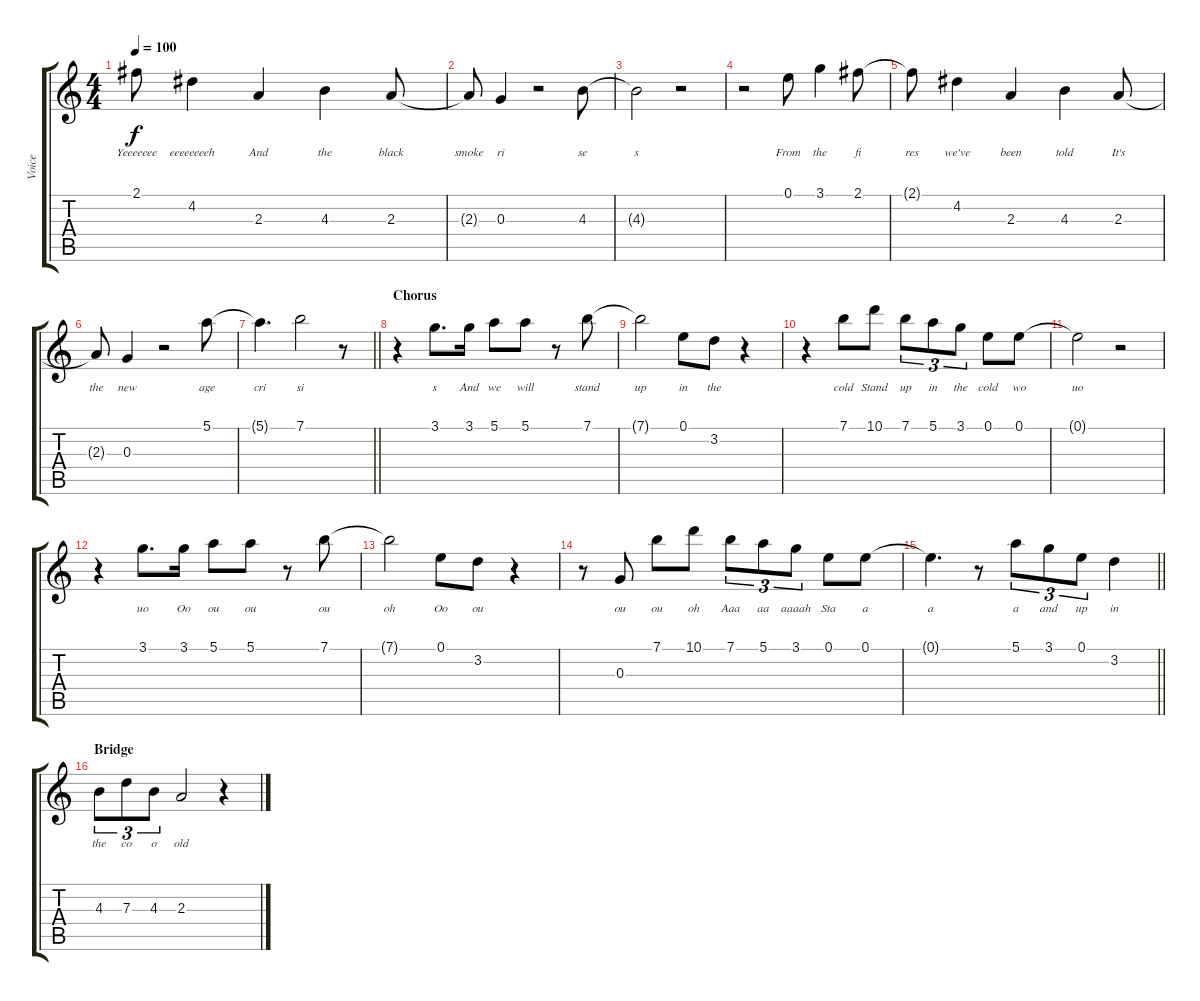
\track ("Voice" "Voice") {instrument acousticguitarsteel}
\staff {score tabs}
\tuning (E4 B3 G3 D3 A2 E2) {hide}
\ts (4 4)
\tempo 100
\clef g2
\ks c
2.1{t}.8{lyrics (0 "Yeeeeeee") lyrics (1 "") lyrics (2 "") lyrics (3 "") lyrics (4 "") dy f} 4.2.4{lyrics (0 "eeeeeeeeh") lyrics (1 "") lyrics (2 "") lyrics (3 "") lyrics (4 "")} 2.3.4{lyrics (0 "And") lyrics (1 "") lyrics (2 "") lyrics (3 "") lyrics (4 "")} 4.3.4{lyrics (0 "the") lyrics (1 "") lyrics (2 "") lyrics (3 "") lyrics (4 "")} 2.3.8{lyrics (0 "black") lyrics (1 "") lyrics (2 "") lyrics (3 "") lyrics (4 "")} |
2.3{t}.8{lyrics (0 "smoke") lyrics (1 "") lyrics (2 "") lyrics (3 "") lyrics (4 "")} 0.3.4{lyrics (0 "ri") lyrics (1 "") lyrics (2 "") lyrics (3 "") lyrics (4 "")} r.2 4.3.8{lyrics (0 "se") lyrics (1 "") lyrics (2 "") lyrics (3 "") lyrics (4 "")} |
4.3{t}.2{lyrics (0 "s") lyrics (1 "") lyrics (2 "") lyrics (3 "") lyrics (4 "")} r.2 |
r.2 0.1.8{lyrics (0 "From") lyrics (1 "") lyrics (2 "") lyrics (3 "") lyrics (4 "")} 3.1.4{lyrics (0 "the") lyrics (1 "") lyrics (2 "") lyrics (3 "") lyrics (4 "")} 2.1.8{lyrics (0 "fi") lyrics (1 "") lyrics (2 "") lyrics (3 "") lyrics (4 "")} |
2.1{t}.8{lyrics (0 "res") lyrics (1 "") lyrics (2 "") lyrics (3 "") lyrics (4 "")} 4.2.4{lyrics (0 "we've") lyrics (1 "") lyrics (2 "") lyrics (3 "") lyrics (4 "")} 2.3.4{lyrics (0 "been") lyrics (1 "") lyrics (2 "") lyrics (3 "") lyrics (4 "")} 4.3.4{lyrics (0 "told") lyrics (1 "") lyrics (2 "") lyrics (3 "") lyrics (4 "")} 2.3.8{lyrics (0 "It's") lyrics (1 "") lyrics (2 "") lyrics (3 "") lyrics (4 "")} |
2.3{t}.8{lyrics (0 "the") lyrics (1 "") lyrics (2 "") lyrics (3 "") lyrics (4 "")} 0.3.4{lyrics (0 "new") lyrics (1 "") lyrics (2 "") lyrics (3 "") lyrics (4 "")} r.2 5.1.8{lyrics (0 "age") lyrics (1 "") lyrics (2 "") lyrics (3 "") lyrics (4 "")} |
\barLineRight lightlight
5.1{t}.4{d lyrics (0 "cri") lyrics (1 "") lyrics (2 "") lyrics (3 "") lyrics (4 "")} 7.1.2{lyrics (0 "si") lyrics (1 "") lyrics (2 "") lyrics (3 "") lyrics (4 "")} r.8 |
\section ("" "Chorus")
r.4 3.1.8{d lyrics (0 "s") lyrics (1 "") lyrics (2 "") lyrics (3 "") lyrics (4 "")} 3.1.16{lyrics (0 "And") lyrics (1 "") lyrics (2 "") lyrics (3 "") lyrics (4 "")} 5.1.8{lyrics (0 "we") lyrics (1 "") lyrics (2 "") lyrics (3 "") lyrics (4 "")} 5.1.8{lyrics (0 "will") lyrics (1 "") lyrics (2 "") lyrics (3 "") lyrics (4 "")} r.8 7.1.8{lyrics (0 "stand") lyrics (1 "") lyrics (2 "") lyrics (3 "") lyrics (4 "")} |
7.1{t}.2{lyrics (0 "up") lyrics (1 "") lyrics (2 "") lyrics (3 "") lyrics (4 "")} 0.1.8{lyrics (0 "in") lyrics (1 "") lyrics (2 "") lyrics (3 "") lyrics (4 "")} 3.2.8{lyrics (0 "the") lyrics (1 "") lyrics (2 "") lyrics (3 "") lyrics (4 "")} r.4 |
r.4 7.1.8{lyrics (0 "cold") lyrics (1 "") lyrics (2 "") lyrics (3 "") lyrics (4 "")} 10.1.8{lyrics (0 "Stand") lyrics (1 "") lyrics (2 "") lyrics (3 "") lyrics (4 "")} 7.1.8{tu (3 2) lyrics (0 "up") lyrics (1 "") lyrics (2 "") lyrics (3 "") lyrics (4 "")} 5.1.8{tu (3 2) lyrics (0 "in") lyrics (1 "") lyrics (2 "") lyrics (3 "") lyrics (4 "")} 3.1.8{tu (3 2) lyrics (0 "the") lyrics (1 "") lyrics (2 "") lyrics (3 "") lyrics (4 "")} 0.1.8{lyrics (0 "cold") lyrics (1 "") lyrics (2 "") lyrics (3 "") lyrics (4 "")} 0.1.8{lyrics (0 "wo") lyrics (1 "") lyrics (2 "") lyrics (3 "") lyrics (4 "")} |
0.1{t}.2{lyrics (0 "uo") lyrics (1 "") lyrics (2 "") lyrics (3 "") lyrics (4 "")} r.2 |
r.4 3.1.8{d lyrics (0 "uo") lyrics (1 "") lyrics (2 "") lyrics (3 "") lyrics (4 "")} 3.1.16{lyrics (0 "Oo") lyrics (1 "") lyrics (2 "") lyrics (3 "") lyrics (4 "")} 5.1.8{lyrics (0 "ou") lyrics (1 "") lyrics (2 "") lyrics (3 "") lyrics (4 "")} 5.1.8{lyrics (0 "ou") lyrics (1 "") lyrics (2 "") lyrics (3 "") lyrics (4 "")} r.8 7.1.8{lyrics (0 "ou") lyrics (1 "") lyrics (2 "") lyrics (3 "") lyrics (4 "")} |
7.1{t}.2{lyrics (0 "oh") lyrics (1 "") lyrics (2 "") lyrics (3 "") lyrics (4 "")} 0.1.8{lyrics (0 "Oo") lyrics (1 "") lyrics (2 "") lyrics (3 "") lyrics (4 "")} 3.2.8{lyrics (0 "ou") lyrics (1 "") lyrics (2 "") lyrics (3 "") lyrics (4 "")} r.4 |
r.8 0.3.8{lyrics (0 "ou") lyrics (1 "") lyrics (2 "") lyrics (3 "") lyrics (4 "")} 7.1.8{lyrics (0 "ou") lyrics (1 "") lyrics (2 "") lyrics (3 "") lyrics (4 "")} 10.1.8{lyrics (0 "oh") lyrics (1 "") lyrics (2 "") lyrics (3 "") lyrics (4 "")} 7.1.8{tu (3 2) lyrics (0 "Aaa") lyrics (1 "") lyrics (2 "") lyrics (3 "") lyrics (4 "")} 5.1.8{tu (3 2) lyrics (0 "aa") lyrics (1 "") lyrics (2 "") lyrics (3 "") lyrics (4 "")} 3.1.8{tu (3 2) lyrics (0 "aaaah") lyrics (1 "") lyrics (2 "") lyrics (3 "") lyrics (4 "")} 0.1.8{lyrics (0 "Sta") lyrics (1 "") lyrics (2 "") lyrics (3 "") lyrics (4 "")} 0.1.8{lyrics (0 "a") lyrics (1 "") lyrics (2 "") lyrics (3 "") lyrics (4 "")} |
\barLineRight lightlight
0.1{t}.4{d lyrics (0 "a") lyrics (1 "") lyrics (2 "") lyrics (3 "") lyrics (4 "")} r.8 5.1.8{tu (3 2) lyrics (0 "a") lyrics (1 "") lyrics (2 "") lyrics (3 "") lyrics (4 "")} 3.1.8{tu (3 2) lyrics (0 "and") lyrics (1 "") lyrics (2 "") lyrics (3 "") lyrics (4 "")} 0.1.8{tu (3 2) lyrics (0 "up") lyrics (1 "") lyrics (2 "") lyrics (3 "") lyrics (4 "")} 3.2.4{lyrics (0 "in") lyrics (1 "") lyrics (2 "") lyrics (3 "") lyrics (4 "")} |
\section ("" "Bridge")
4.3.8{tu (3 2) lyrics (0 "the") lyrics (1 "") lyrics (2 "") lyrics (3 "") lyrics (4 "")} 7.3.8{tu (3 2) lyrics (0 "co") lyrics (1 "") lyrics (2 "") lyrics (3 "") lyrics (4 "")} 4.3.8{tu (3 2) lyrics (0 "o") lyrics (1 "") lyrics (2 "") lyrics (3 "") lyrics (4 "")} 2.3.2{lyrics (0 "old") lyrics (1 "") lyrics (2 "") lyrics (3 "") lyrics (4 "")} r.4
